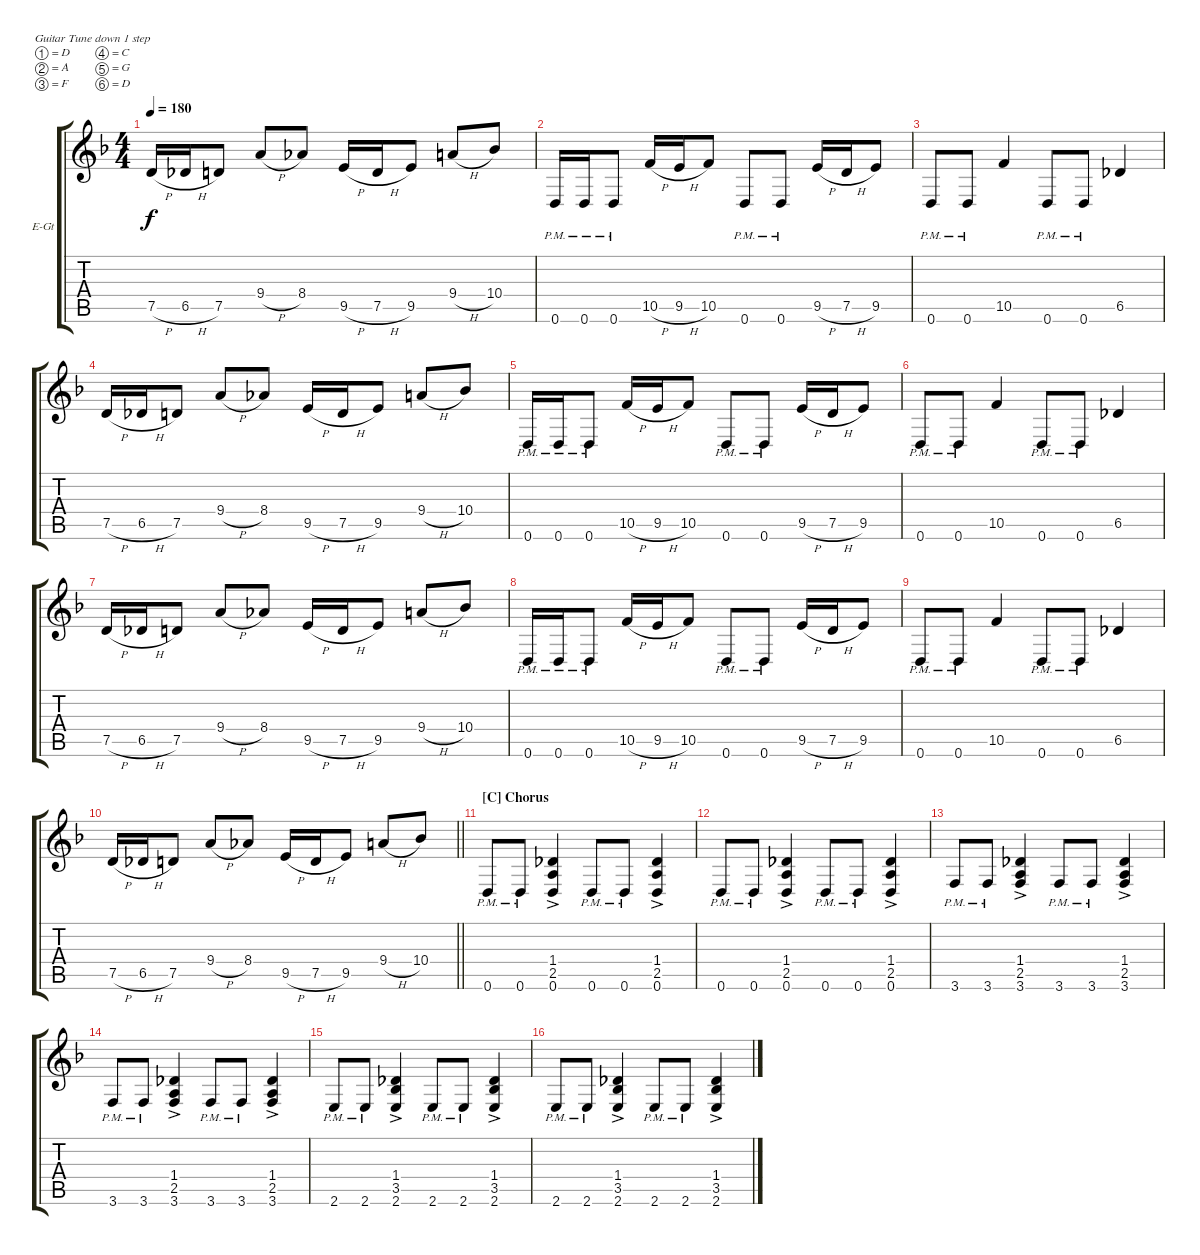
\bracketExtendMode groupsimilarinstruments
\firstSystemTrackNameOrientation horizontal
\otherSystemsTrackNameOrientation horizontal
\track ("Guitar 2" "E-Gt") {instrument overdrivenguitar}
\staff {score tabs}
\tuning (D4 A3 F3 C3 G2 D2)
\ts (4 4)
\tempo 180
\clef g2
\ks dminor
7.5{h}.16{dy f} 6.5{h}.16 7.5.8 9.4{h}.8 8.4.8 9.5{h}.16 7.5{h}.16 9.5.8 9.4{h}.8 10.4.8 |
0.6{pm}.16 0.6{pm}.16 0.6{pm}.8 10.5{h}.16 9.5{h}.16 10.5.8 0.6{pm}.8 0.6{pm}.8 9.5{h}.16 7.5{h}.16 9.5.8 |
0.6{pm}.8 0.6{pm}.8 10.5.4 0.6{pm}.8 0.6{pm}.8 6.5.4 |
7.5{h}.16 6.5{h}.16 7.5.8 9.4{h}.8 8.4.8 9.5{h}.16 7.5{h}.16 9.5.8 9.4{h}.8 10.4.8 |
0.6{pm}.16 0.6{pm}.16 0.6{pm}.8 10.5{h}.16 9.5{h}.16 10.5.8 0.6{pm}.8 0.6{pm}.8 9.5{h}.16 7.5{h}.16 9.5.8 |
0.6{pm}.8 0.6{pm}.8 10.5.4 0.6{pm}.8 0.6{pm}.8 6.5.4 |
7.5{h}.16 6.5{h}.16 7.5.8 9.4{h}.8 8.4.8 9.5{h}.16 7.5{h}.16 9.5.8 9.4{h}.8 10.4.8 |
0.6{pm}.16 0.6{pm}.16 0.6{pm}.8 10.5{h}.16 9.5{h}.16 10.5.8 0.6{pm}.8 0.6{pm}.8 9.5{h}.16 7.5{h}.16 9.5.8 |
0.6{pm}.8 0.6{pm}.8 10.5.4 0.6{pm}.8 0.6{pm}.8 6.5.4 |
\barLineRight lightlight
7.5{h}.16 6.5{h}.16 7.5.8 9.4{h}.8 8.4.8 9.5{h}.16 7.5{h}.16 9.5.8 9.4{h}.8 10.4.8 |
\section ("C" "Chorus")
0.6{pm}.8 0.6{pm}.8 (1.4{ac} 2.5{ac} 0.6{ac}).4 0.6{pm}.8 0.6{pm}.8 (1.4{ac} 2.5{ac} 0.6{ac}).4 |
0.6{pm}.8 0.6{pm}.8 (1.4{ac} 2.5{ac} 0.6{ac}).4 0.6{pm}.8 0.6{pm}.8 (1.4{ac} 2.5{ac} 0.6{ac}).4 |
3.6{pm}.8 3.6{pm}.8 (1.4{ac} 2.5{ac} 3.6{ac}).4 3.6{pm}.8 3.6{pm}.8 (1.4{ac} 2.5{ac} 3.6{ac}).4 |
3.6{pm}.8 3.6{pm}.8 (1.4{ac} 2.5{ac} 3.6{ac}).4 3.6{pm}.8 3.6{pm}.8 (1.4{ac} 2.5{ac} 3.6{ac}).4 |
2.6{pm}.8 2.6{pm}.8 (1.4{ac} 3.5{ac} 2.6{ac}).4 2.6{pm}.8 2.6{pm}.8 (1.4{ac} 3.5{ac} 2.6{ac}).4 |
2.6{pm}.8 2.6{pm}.8 (1.4{ac} 3.5{ac} 2.6{ac}).4 2.6{pm}.8 2.6{pm}.8 (1.4{ac} 3.5{ac} 2.6{ac}).4
